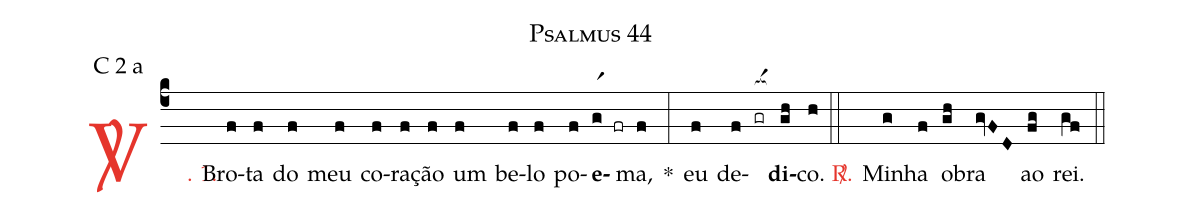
name: Psalmus 44;
mode: C 2 a;
%%
(c4)

<c><sp>V/</sp>. 1.</c>() Bro(f)ta(f) do(f) meu(f) co(f)ra(f)ç{ão}(f) um(f) be(f)lo(f) po(f)<b>e</b>(gr1 fr)ma,(f) *(:) eu(f) de(f)<nlba>(gr[ocba:1{])<b>di</b>(gh[ocba:0}])co.</nlba>(h)

(::)

<c><sp>R/</sp>.</c>() Mi(g)nha(f) o(gh)bra(gvFD) ao(fg) rei.(gf)

(::)
